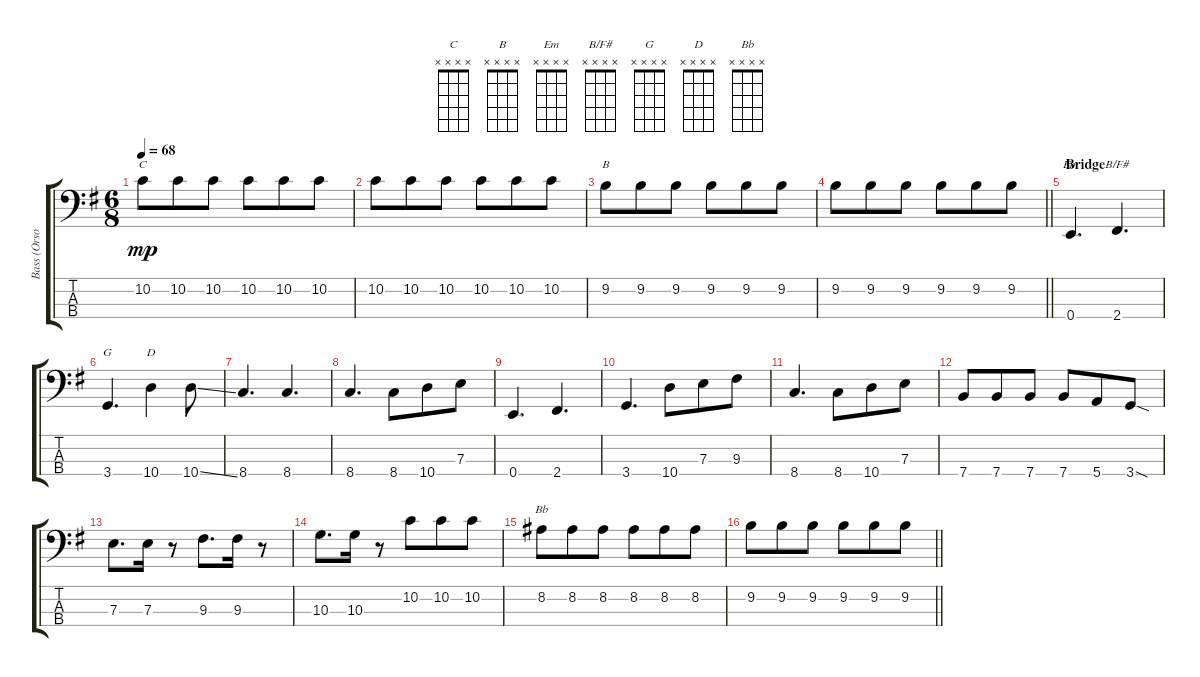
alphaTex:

\track ("Bass (Orson Wajih)" "Bass (Orso") {instrument electricbasspick}
\staff {score tabs}
\tuning (G2 D2 A1 E1) {hide}
\chord ("C" x x x x)
\chord ("B" x x x x)
\chord ("Em" x x x x)
\chord ("B/F#" x x x x)
\chord ("G" x x x x)
\chord ("D" x x x x)
\chord ("Bb" x x x x)
\ts (6 8)
\tempo 68
\clef f4
\ks eminor
10.2.8{ch "C" dy mp} 10.2.8 10.2.8 10.2.8 10.2.8 10.2.8 |
10.2.8 10.2.8 10.2.8 10.2.8 10.2.8 10.2.8 |
9.2.8{ch "B"} 9.2.8 9.2.8 9.2.8 9.2.8 9.2.8 |
\barLineRight lightlight
9.2.8 9.2.8 9.2.8 9.2.8 9.2.8 9.2.8 |
\section ("" "Bridge")
0.4.4{d ch "Em"} 2.4.4{d ch "B/F#"} |
3.4.4{d ch "G"} 10.4.4{ch "D"} 10.4{ss}.8 |
8.4.4{d} 8.4.4{d} |
8.4.4{d} 8.4.8 10.4.8 7.3.8 |
0.4.4{d} 2.4.4{d} |
3.4.4{d} 10.4.8 7.3.8 9.3.8 |
8.4.4{d} 8.4.8 10.4.8 7.3.8 |
7.4.8 7.4.8 7.4.8 7.4.8 5.4.8 3.4{sod}.8 |
7.3.8{d} 7.3.16 r.8 9.3.8{d} 9.3.16 r.8 |
10.3.8{d} 10.3.16 r.8 10.2.8 10.2.8 10.2.8 |
8.2.8{ch "Bb"} 8.2.8 8.2.8 8.2.8 8.2.8 8.2.8 |
\barLineRight lightlight
9.2.8 9.2.8 9.2.8 9.2.8 9.2.8 9.2.8
